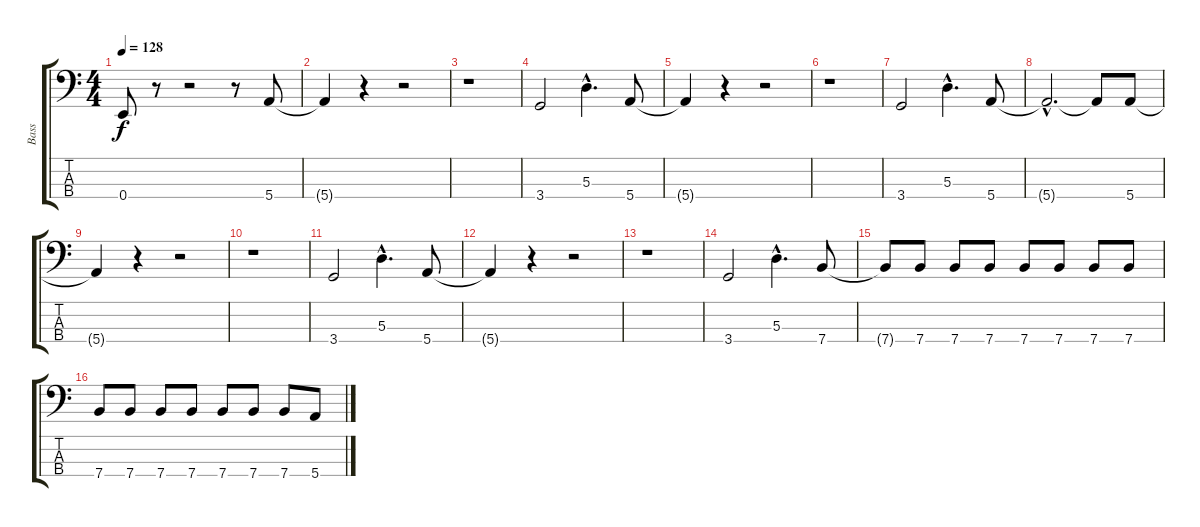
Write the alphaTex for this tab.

\track ("Bass" "Bass") {instrument slapbass1}
\staff {score tabs}
\tuning (G2 D2 A1 E1) {hide}
\ts (4 4)
\tempo 128
\clef f4
\ks c
0.4.8{dy f} r.8 r.2 r.8 5.4.8 |
5.4{t}.4 r.4 r.2 |
r.1 |
3.4.2 5.3{hac}.4{d} 5.4.8 |
5.4{t}.4 r.4 r.2 |
r.1 |
3.4.2 5.3{hac}.4{d} 5.4.8 |
5.4{hac t}.2{d} 5.4{t}.8 5.4.8 |
5.4{t}.4 r.4 r.2 |
r.1 |
3.4.2 5.3{hac}.4{d} 5.4.8 |
5.4{t}.4 r.4 r.2 |
r.1 |
3.4.2 5.3{hac}.4{d} 7.4.8 |
7.4{t}.8 7.4.8 7.4.8 7.4.8 7.4.8 7.4.8 7.4.8 7.4.8 |
7.4.8 7.4.8 7.4.8 7.4.8 7.4.8 7.4.8 7.4.8 5.4.8
